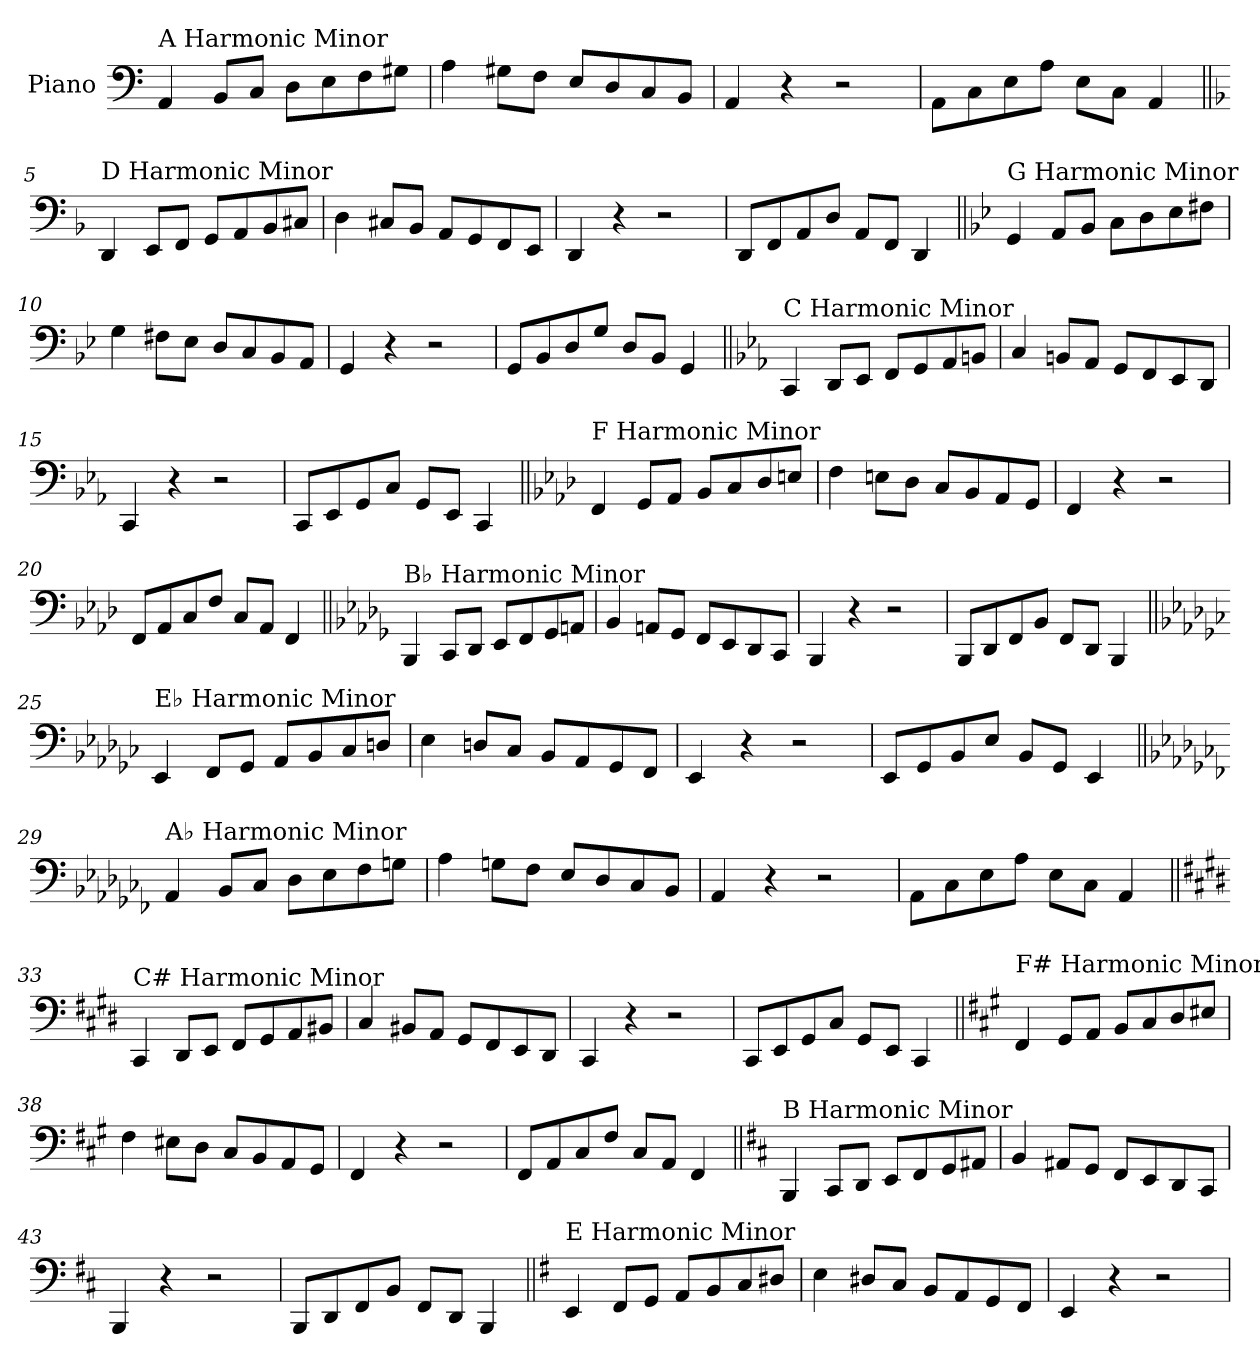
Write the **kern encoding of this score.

**kern
*part1
*staff1
*I"Piano
*I'Pno.
*clefF4
*k[]
=1
!LO:TX:a:t=A Harmonic Minor
4AA/
8BB/L
8C/J
8D\L
8E\
8F\
8G#X\J
=2
4A\
8G#X\L
8F\J
8E/L
8D/
8C/
8BB/J
=3
4AA/
4r
2r
=4
8AA\L
8C\
8E\
8A\J
8E\L
8C\J
4AA/
!!LO:LB:g=z
=5||
*k[b-]
!LO:TX:a:t=D Harmonic Minor
4DD/
8EE/L
8FF/J
8GG/L
8AA/
8BB-/
8C#X/J
=6
4D\
8C#X/L
8BB-/J
8AA/L
8GG/
8FF/
8EE/J
=7
4DD/
4r
2r
=8
8DD/L
8FF/
8AA/
8D/J
8AA/L
8FF/J
4DD/
!!LO:LB:g=z
=9||
*k[b-e-]
!LO:TX:a:t=G Harmonic Minor
4GG/
8AA/L
8BB-/J
8C\L
8D\
8E-\
8F#X\J
=10
4G\
8F#X\L
8E-\J
8D/L
8C/
8BB-/
8AA/J
=11
4GG/
4r
2r
=12
8GG/L
8BB-/
8D/
8G/J
8D/L
8BB-/J
4GG/
!!LO:LB:g=z
=13||
*k[b-e-a-]
!LO:TX:a:t=C Harmonic Minor
4CC/
8DD/L
8EE-/J
8FF/L
8GG/
8AA-/
8BBn/J
=14
4C/
8BBn/L
8AA-/J
8GG/L
8FF/
8EE-/
8DD/J
=15
4CC/
4r
2r
=16
8CC/L
8EE-/
8GG/
8C/J
8GG/L
8EE-/J
4CC/
!!LO:LB:g=z
=17||
*k[b-e-a-d-]
!LO:TX:a:t=F Harmonic Minor
4FF/
8GG/L
8AA-/J
8BB-/L
8C/
8D-/
8En/J
=18
4F\
8En\L
8D-\J
8C/L
8BB-/
8AA-/
8GG/J
=19
4FF/
4r
2r
=20
8FF/L
8AA-/
8C/
8F/J
8C/L
8AA-/J
4FF/
!!LO:LB:g=z
=21||
*k[b-e-a-d-g-]
!LO:TX:a:t=B♭ Harmonic Minor
4BBB-/
8CC/L
8DD-/J
8EE-/L
8FF/
8GG-/
8AAn/J
=22
4BB-/
8AAn/L
8GG-/J
8FF/L
8EE-/
8DD-/
8CC/J
=23
4BBB-/
4r
2r
=24
8BBB-/L
8DD-/
8FF/
8BB-/J
8FF/L
8DD-/J
4BBB-/
!!LO:LB:g=z
=25||
*k[b-e-a-d-g-c-]
!LO:TX:a:t=E♭ Harmonic Minor
4EE-/
8FF/L
8GG-/J
8AA-/L
8BB-/
8C-/
8Dn/J
=26
4E-\
8Dn/L
8C-/J
8BB-/L
8AA-/
8GG-/
8FF/J
=27
4EE-/
4r
2r
=28
8EE-/L
8GG-/
8BB-/
8E-/J
8BB-/L
8GG-/J
4EE-/
!!LO:LB:g=z
=29||
*k[b-e-a-d-g-c-f-]
!LO:TX:a:t=A♭ Harmonic Minor
4AA-/
8BB-/L
8C-/J
8D-\L
8E-\
8F-\
8Gn\J
=30
4A-\
8Gn\L
8F-\J
8E-/L
8D-/
8C-/
8BB-/J
=31
4AA-/
4r
2r
=32
8AA-\L
8C-\
8E-\
8A-\J
8E-\L
8C-\J
4AA-/
!!LO:LB:g=z
=33||
*k[f#c#g#d#]
!LO:TX:a:t=C# Harmonic Minor
4CC#/
8DD#/L
8EE/J
8FF#/L
8GG#/
8AA/
8BB#X/J
=34
4C#/
8BB#X/L
8AA/J
8GG#/L
8FF#/
8EE/
8DD#/J
=35
4CC#/
4r
2r
=36
8CC#/L
8EE/
8GG#/
8C#/J
8GG#/L
8EE/J
4CC#/
!!LO:LB:g=z
=37||
*k[f#c#g#]
!LO:TX:a:t=F# Harmonic Minor
4FF#/
8GG#/L
8AA/J
8BB/L
8C#/
8D/
8E#X/J
=38
4F#\
8E#X\L
8D\J
8C#/L
8BB/
8AA/
8GG#/J
=39
4FF#/
4r
2r
=40
8FF#/L
8AA/
8C#/
8F#/J
8C#/L
8AA/J
4FF#/
!!LO:LB:g=z
=41||
*k[f#c#]
!LO:TX:a:t=B Harmonic Minor
4BBB/
8CC#/L
8DD/J
8EE/L
8FF#/
8GG/
8AA#X/J
=42
4BB/
8AA#X/L
8GG/J
8FF#/L
8EE/
8DD/
8CC#/J
=43
4BBB/
4r
2r
=44
8BBB/L
8DD/
8FF#/
8BB/J
8FF#/L
8DD/J
4BBB/
!!LO:LB:g=z
=45||
*k[f#]
!LO:TX:a:t=E Harmonic Minor
4EE/
8FF#/L
8GG/J
8AA/L
8BB/
8C/
8D#X/J
=46
4E\
8D#X/L
8C/J
8BB/L
8AA/
8GG/
8FF#/J
=47
4EE/
4r
2r
=
*-
